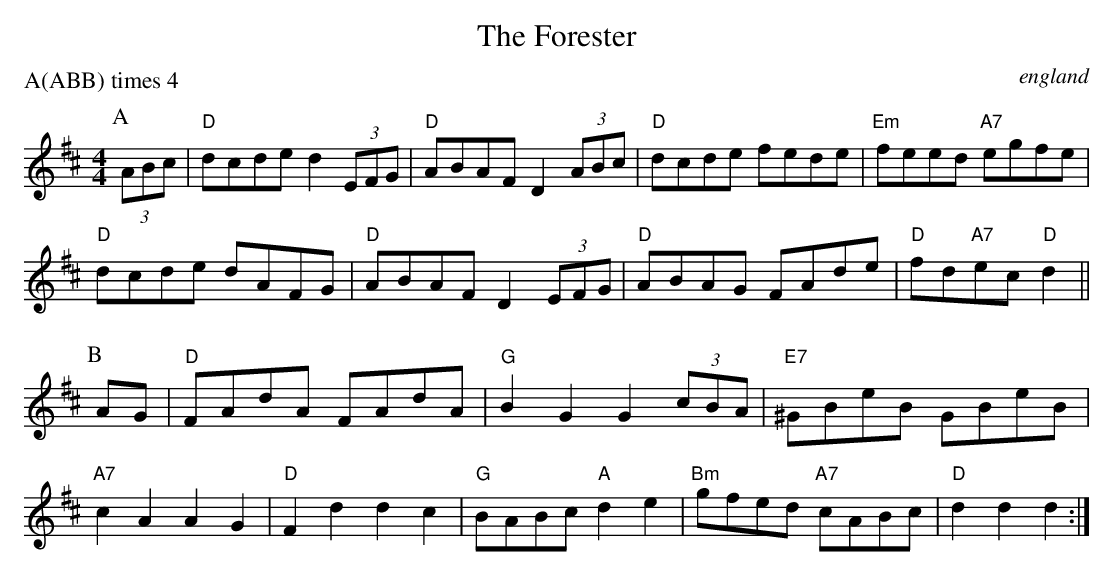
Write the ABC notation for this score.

X:1
T:The Forester
O:england
P:A(ABB) times 4
M:4/4
L:1/4
K:D
P:A
(3A/2B/2c/2|"D"d/2c/2d/2e/2 d(3E/2F/2G/2|"D"A/2B/2A/2F/2 D(3A/2B/2c/2|\
"D"d/2c/2d/2e/2 f/2e/2d/2e/2|"Em"f/2e/2e/2d/2 "A7"e/2g/2f/2e/2|
"D"d/2c/2d/2e/2 d/2A/2F/2G/2|"D"A/2B/2A/2F/2 D(3E/2F/2G/2|\
"D"A/2B/2A/2G/2 F/2A/2d/2e/2|"D"f/2d/2"A7"e/2c/2 "D"d||
P:B
A/2G/2|"D"F/2A/2d/2A/2 F/2A/2d/2A/2|"G"BG G(3c/2B/2A/2|\
"E7"^G/2B/2e/2B/2 G/2B/2e/2B/2|
"A7"cA AG|"D"Fd dc|"G"B/2A/2B/2c/2 "A"de|"Bm"g/2f/2e/2d/2 "A7"c/2A/2B/2c/2|\
"D"dd d:|
